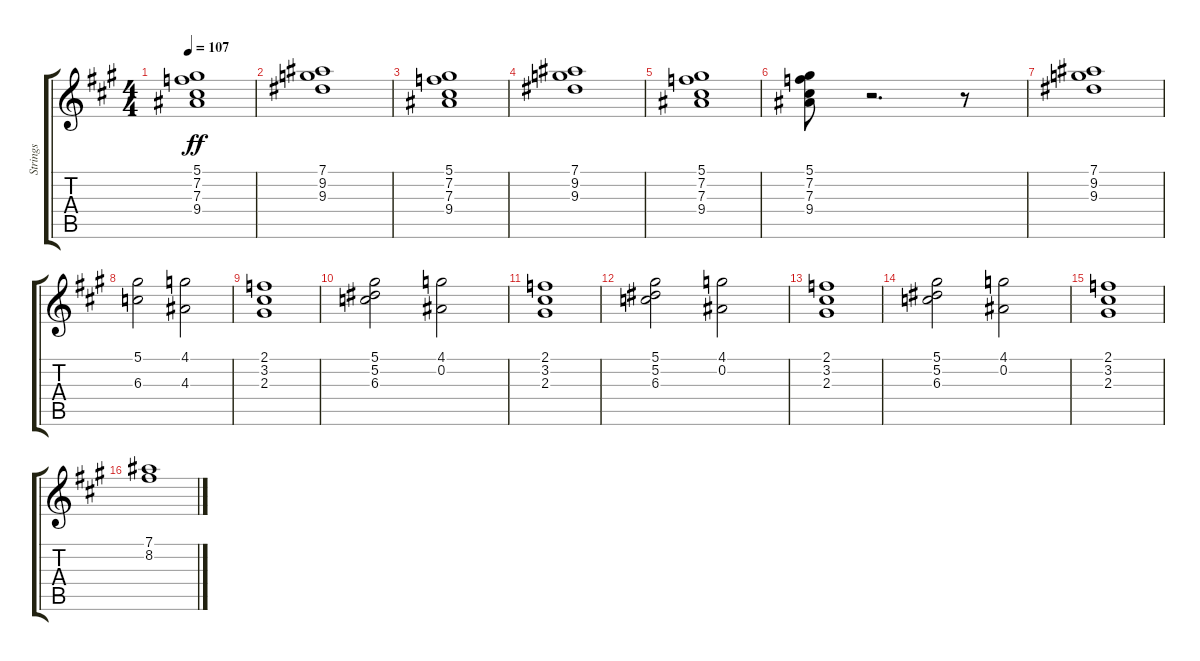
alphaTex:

\track ("Strings" "Strings") {instrument electricguitarclean}
\staff {score tabs}
\tuning (Eb4 Bb3 Gb3 Db3 Ab2 Eb2) {hide}
\ts (4 4)
\tempo 107
\clef g2
\ks a
(5.1 7.2 7.3 9.4).1{dy ff} |
(7.1 9.2 9.3).1 |
(5.1 7.2 7.3 9.4).1 |
(7.1 9.2 9.3).1 |
(5.1 7.2 7.3 9.4).1 |
(5.1 7.2 7.3 9.4).8 r.2{d} r.8 |
(7.1 9.2 9.3).1 |
(5.1 6.3).2 (4.1 4.3).2 |
(2.1 3.2 2.3).1 |
(5.1 5.2 6.3).2 (4.1 0.2).2 |
(2.1 3.2 2.3).1 |
(5.1 5.2 6.3).2 (4.1 0.2).2 |
(2.1 3.2 2.3).1 |
(5.1 5.2 6.3).2 (4.1 0.2).2 |
(2.1 3.2 2.3).1 |
(7.1 8.2).1
